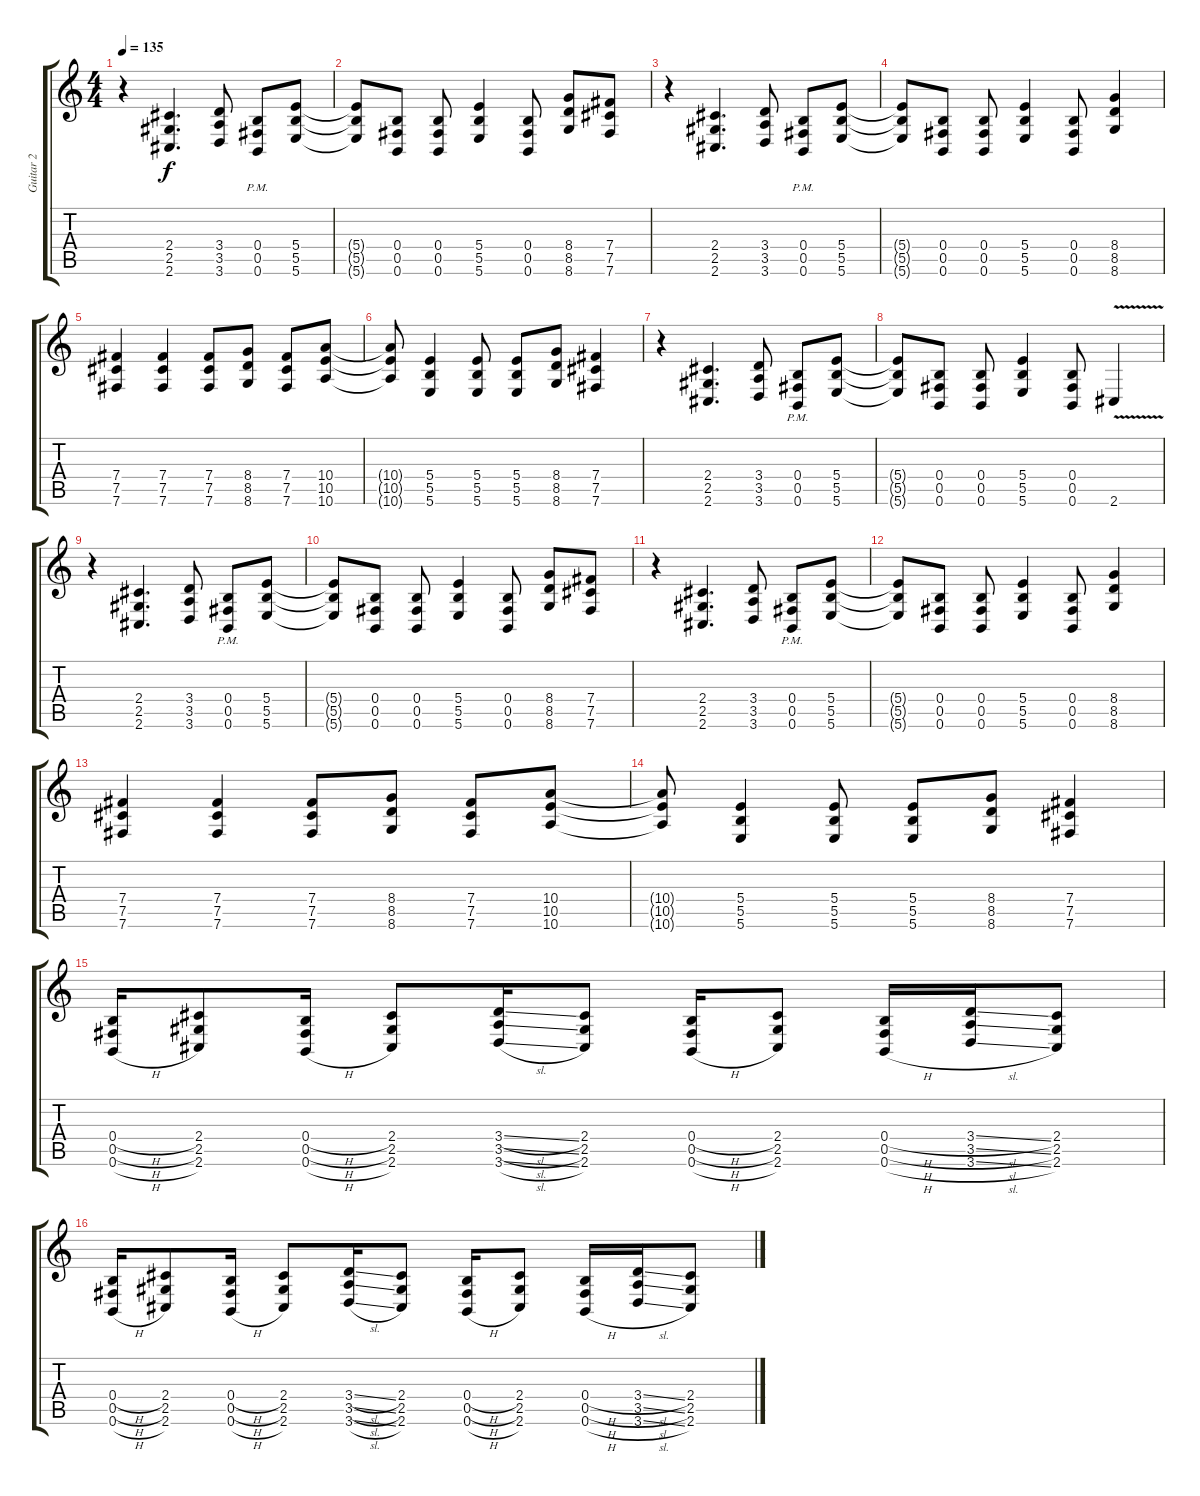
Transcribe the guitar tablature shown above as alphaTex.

\track ("Guitar 2" "Guitar 2") {instrument overdrivenguitar}
\staff {score tabs}
\tuning (Db4 Ab3 E3 B2 Gb2 B1) {hide}
\ts (4 4)
\tempo 135
\clef g2
\ks c
r.4{dy f} (2.4 2.5 2.6).4{d} (3.4 3.5 3.6).8 (0.4{pm} 0.5{pm} 0.6{pm}).8 (5.4 5.5 5.6).8 |
(5.4{t} 5.5{t} 5.6{t}).8 (0.4 0.5 0.6).8 (0.4 0.5 0.6).8 (5.4 5.5 5.6).4 (0.4 0.5 0.6).8 (8.4 8.5 8.6).8 (7.4 7.5 7.6).8 |
r.4 (2.4 2.5 2.6).4{d} (3.4 3.5 3.6).8 (0.4{pm} 0.5{pm} 0.6{pm}).8 (5.4 5.5 5.6).8 |
(5.4{t} 5.5{t} 5.6{t}).8 (0.4 0.5 0.6).8 (0.4 0.5 0.6).8 (5.4 5.5 5.6).4 (0.4 0.5 0.6).8 (8.4 8.5 8.6).4 |
(7.4 7.5 7.6).4 (7.4 7.5 7.6).4 (7.4 7.5 7.6).8 (8.4 8.5 8.6).8 (7.4 7.5 7.6).8 (10.4 10.5 10.6).8 |
(10.4{t} 10.5{t} 10.6{t}).8 (5.4 5.5 5.6).4 (5.4 5.5 5.6).8 (5.4 5.5 5.6).8 (8.4 8.5 8.6).8 (7.4 7.5 7.6).4 |
r.4 (2.4 2.5 2.6).4{d} (3.4 3.5 3.6).8 (0.4{pm} 0.5{pm} 0.6{pm}).8 (5.4 5.5 5.6).8 |
(5.4{t} 5.5{t} 5.6{t}).8 (0.4 0.5 0.6).8 (0.4 0.5 0.6).8 (5.4 5.5 5.6).4 (0.4 0.5 0.6).8 2.6{v}.4 |
r.4 (2.4 2.5 2.6).4{d} (3.4 3.5 3.6).8 (0.4{pm} 0.5{pm} 0.6{pm}).8 (5.4 5.5 5.6).8 |
(5.4{t} 5.5{t} 5.6{t}).8 (0.4 0.5 0.6).8 (0.4 0.5 0.6).8 (5.4 5.5 5.6).4 (0.4 0.5 0.6).8 (8.4 8.5 8.6).8 (7.4 7.5 7.6).8 |
r.4 (2.4 2.5 2.6).4{d} (3.4 3.5 3.6).8 (0.4{pm} 0.5{pm} 0.6{pm}).8 (5.4 5.5 5.6).8 |
(5.4{t} 5.5{t} 5.6{t}).8 (0.4 0.5 0.6).8 (0.4 0.5 0.6).8 (5.4 5.5 5.6).4 (0.4 0.5 0.6).8 (8.4 8.5 8.6).4 |
(7.4 7.5 7.6).4 (7.4 7.5 7.6).4 (7.4 7.5 7.6).8 (8.4 8.5 8.6).8 (7.4 7.5 7.6).8 (10.4 10.5 10.6).8 |
(10.4{t} 10.5{t} 10.6{t}).8 (5.4 5.5 5.6).4 (5.4 5.5 5.6).8 (5.4 5.5 5.6).8 (8.4 8.5 8.6).8 (7.4 7.5 7.6).4 |
(0.4{h} 0.5{h} 0.6{h}).16 (2.4 2.5 2.6).8 (0.4{h} 0.5{h} 0.6{h}).16 (2.4 2.5 2.6).8 (3.4{sl} 3.5{sl} 3.6{sl}).16 (2.4 2.5 2.6).8 (0.4{h} 0.5{h} 0.6{h}).16 (2.4 2.5 2.6).8 (0.4{h} 0.5{h} 0.6{h}).16 (3.4{sl} 3.5{sl} 3.6{sl}).16 (2.4 2.5 2.6).8 |
(0.4{h} 0.5{h} 0.6{h}).16 (2.4 2.5 2.6).8 (0.4{h} 0.5{h} 0.6{h}).16 (2.4 2.5 2.6).8 (3.4{sl} 3.5{sl} 3.6{sl}).16 (2.4 2.5 2.6).8 (0.4{h} 0.5{h} 0.6{h}).16 (2.4 2.5 2.6).8 (0.4{h} 0.5{h} 0.6{h}).16 (3.4{sl} 3.5{sl} 3.6{sl}).16 (2.4 2.5 2.6).8
